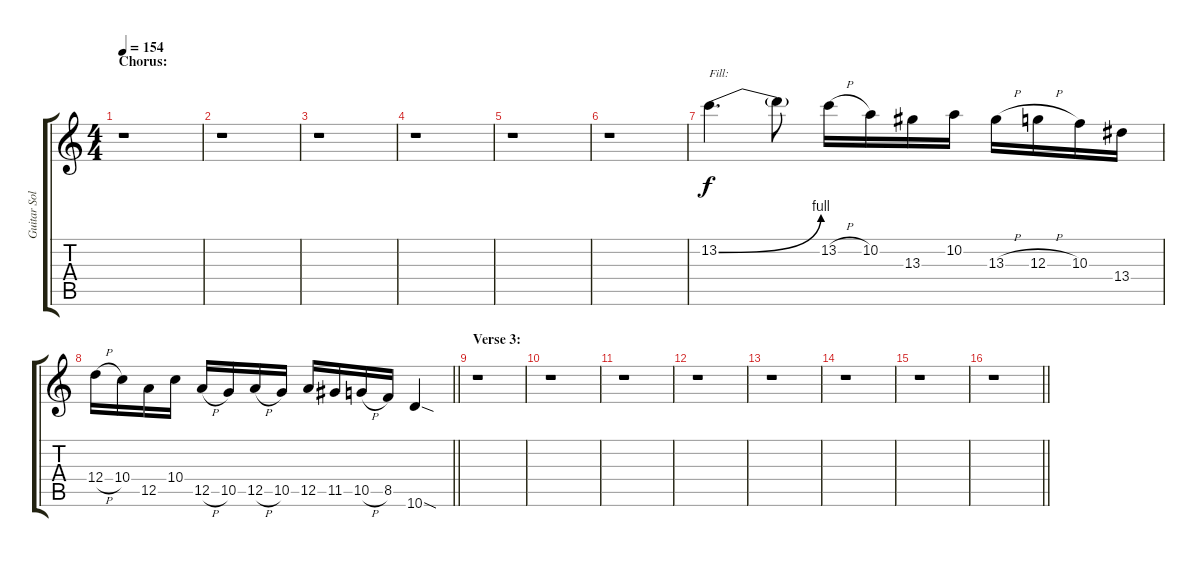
\track ("Guitar Solo's" "Guitar Sol") {instrument distortionguitar}
\staff {score tabs}
\tuning (E4 B3 G3 D3 A2 E2) {hide}
\ts (4 4)
\section ("" "Chorus:")
\tempo 154
\clef g2
\ks c
r.1{dy f} |
r.1 |
r.1 |
r.1 |
r.1 |
r.1 |
13.2{be (bend 0 0 60 4)}.4{d txt "Fill:"} 13.2{t}.8 13.2{h}.16 10.2.16 13.3.16 10.2.16 13.3{h}.16 12.3{h}.16 10.3.16 13.4.16 |
\barLineRight lightlight
12.4{h}.16 10.4.16 12.5.16 10.4.16 12.5{h}.16 10.5.16 12.5{h}.16 10.5.16 12.5.16 11.5.16 10.5{h}.16 8.5.16 10.6{sod}.4 |
\section ("" "Verse 3:")
r.1 |
r.1 |
r.1 |
r.1 |
r.1 |
r.1 |
r.1 |
\barLineRight lightlight
r.1
